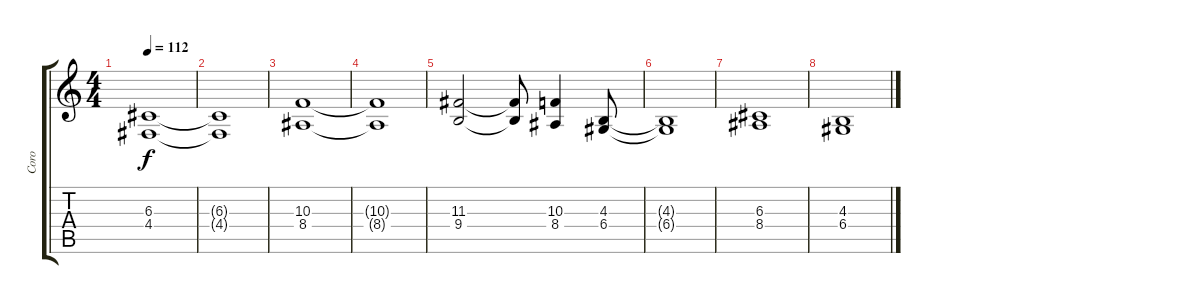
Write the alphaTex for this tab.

\track ("Coro" "Coro") {instrument voiceoohs}
\staff {score tabs}
\tuning (E4 B3 G3 D3 A2 E2) {hide}
\ts (4 4)
\tempo 112
\clef g2
\ks c
(6.3 4.4).1{dy f} |
(6.3{t} 4.4{t}).1 |
(10.3 8.4).1 |
(10.3{t} 8.4{t}).1 |
(11.3 9.4).2 (11.3{t} 9.4{t}).8 (10.3 8.4).4 (4.3 6.4).8 |
(4.3{t} 6.4{t}).1 |
(6.3 8.4).1 |
(4.3 6.4).1
